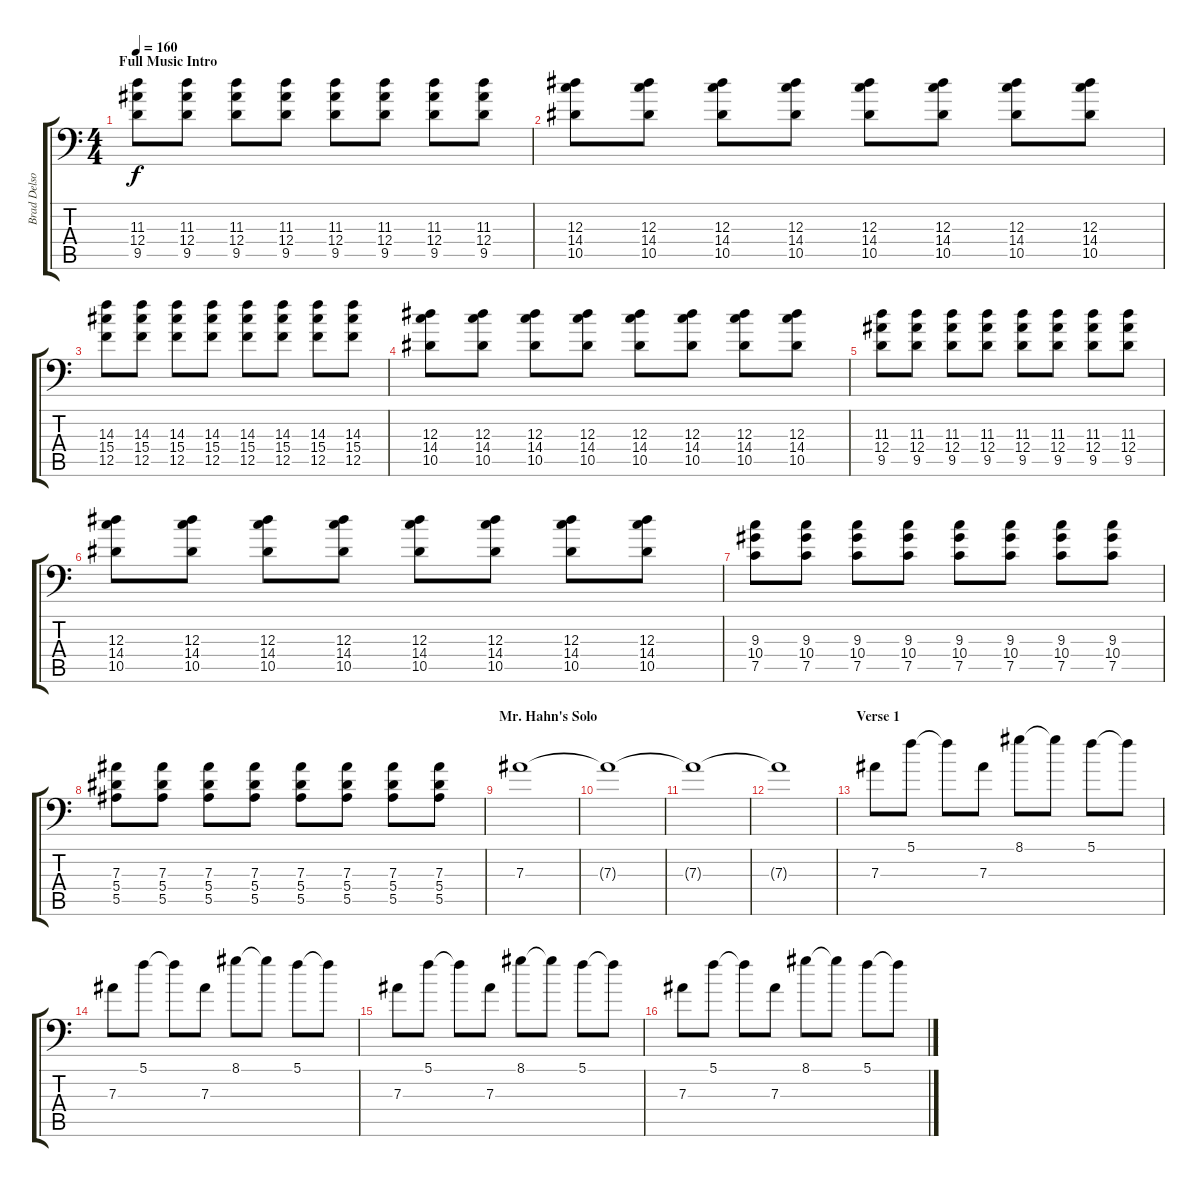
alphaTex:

\track ("Brad Delson (Main Guitar)" "Brad Delso") {instrument distortionguitar}
\staff {score tabs}
\tuning (C4 G3 Eb3 Bb2 F2 Bb1) {hide}
\ts (4 4)
\section ("" "Full Music Intro")
\tempo 160
\clef f4
\ks c
(11.3 12.4 9.5).8{dy f instrument distortionguitar} (11.3 12.4 9.5).8 (11.3 12.4 9.5).8 (11.3 12.4 9.5).8 (11.3 12.4 9.5).8 (11.3 12.4 9.5).8 (11.3 12.4 9.5).8 (11.3 12.4 9.5).8 |
(12.3 14.4 10.5).8 (12.3 14.4 10.5).8 (12.3 14.4 10.5).8 (12.3 14.4 10.5).8 (12.3 14.4 10.5).8 (12.3 14.4 10.5).8 (12.3 14.4 10.5).8 (12.3 14.4 10.5).8 |
(14.3 15.4 12.5).8 (14.3 15.4 12.5).8 (14.3 15.4 12.5).8 (14.3 15.4 12.5).8 (14.3 15.4 12.5).8 (14.3 15.4 12.5).8 (14.3 15.4 12.5).8 (14.3 15.4 12.5).8 |
(12.3 14.4 10.5).8 (12.3 14.4 10.5).8 (12.3 14.4 10.5).8 (12.3 14.4 10.5).8 (12.3 14.4 10.5).8 (12.3 14.4 10.5).8 (12.3 14.4 10.5).8 (12.3 14.4 10.5).8 |
(11.3 12.4 9.5).8 (11.3 12.4 9.5).8 (11.3 12.4 9.5).8 (11.3 12.4 9.5).8 (11.3 12.4 9.5).8 (11.3 12.4 9.5).8 (11.3 12.4 9.5).8 (11.3 12.4 9.5).8 |
(12.3 14.4 10.5).8 (12.3 14.4 10.5).8 (12.3 14.4 10.5).8 (12.3 14.4 10.5).8 (12.3 14.4 10.5).8 (12.3 14.4 10.5).8 (12.3 14.4 10.5).8 (12.3 14.4 10.5).8 |
(9.3 10.4 7.5).8 (9.3 10.4 7.5).8 (9.3 10.4 7.5).8 (9.3 10.4 7.5).8 (9.3 10.4 7.5).8 (9.3 10.4 7.5).8 (9.3 10.4 7.5).8 (9.3 10.4 7.5).8 |
(7.3 5.4 5.5).8 (7.3 5.4 5.5).8 (7.3 5.4 5.5).8 (7.3 5.4 5.5).8 (7.3 5.4 5.5).8 (7.3 5.4 5.5).8 (7.3 5.4 5.5).8 (7.3 5.4 5.5).8 |
\section ("" "Mr. Hahn's Solo")
7.3.1 |
7.3{t}.1 |
7.3{t}.1 |
7.3{t}.1 |
\section ("" "Verse 1")
7.3.8{instrument electricguitarclean} 5.1.8 5.1{t}.8 7.3.8 8.1.8 8.1{t}.8 5.1.8 5.1{t}.8 |
7.3.8 5.1.8 5.1{t}.8 7.3.8 8.1.8 8.1{t}.8 5.1.8 5.1{t}.8 |
7.3.8 5.1.8 5.1{t}.8 7.3.8 8.1.8 8.1{t}.8 5.1.8 5.1{t}.8 |
7.3.8 5.1.8 5.1{t}.8 7.3.8 8.1.8 8.1{t}.8 5.1.8 5.1{t}.8
